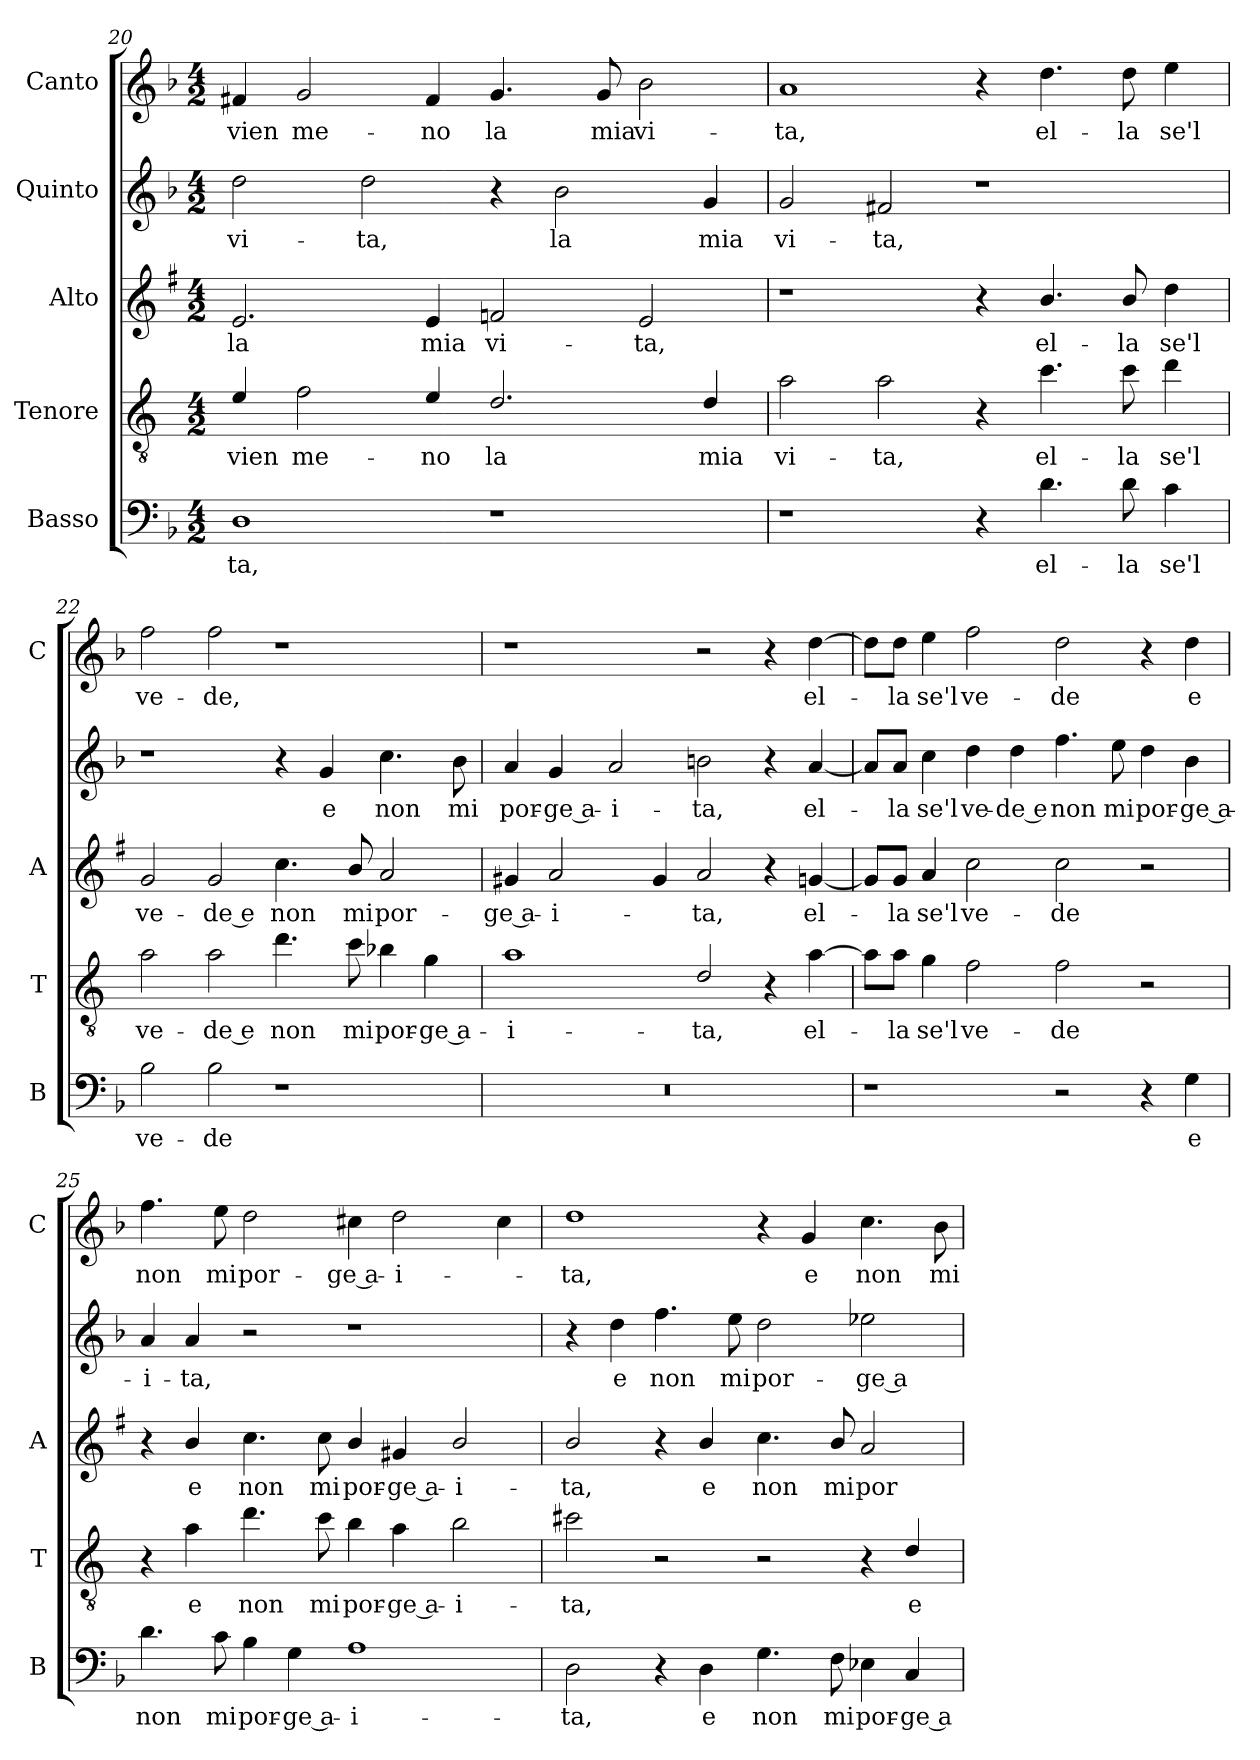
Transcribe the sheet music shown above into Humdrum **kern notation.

**kern	**text	**kern	**text	**kern	**text	**kern	**text	**kern	**text
*part5	*part5	*part4	*part4	*part3	*part3	*part2	*part2	*part1	*part1
*staff5	*staff5	*staff4	*staff4	*staff3	*staff3	*staff2	*staff2	*staff1	*staff1
*I"Basso	*	*I"Tenore	*	*I"Alto	*	*I"Quinto	*	*I"Canto	*
*I'B	*	*I'T	*	*I'A	*	*	*	*I'C	*
!!LO:LB:g=z
*clefF4	*	*clefGv2	*	*clefG2	*	*clefG2	*	*clefG2	*
*	*	*ITrd4c7	*	*ITrd1c2	*	*	*	*	*
*k[b-]	*	*k[b-]	*	*k[b-]	*	*k[b-]	*	*k[b-]	*
*F:	*	*F:	*	*F:	*	*F:	*	*F:	*
*M4/2	*	*M4/2	*	*M4/2	*	*M4/2	*	*M4/2	*
=20	=20	=20	=20	=20	=20	=20	=20	=20	=20
!	!LO:LY:b	!	!LO:LY:b	!	!LO:LY:b	!	!LO:LY:b	!	!LO:LY:b
1D	-ta,	4A/	vien	2.d/	la	2dd\	vi-	4f#X/	vien
!	!	!	!LO:LY:b	!	!	!	!	!	!LO:LY:b
.	.	2B-\	me-	.	.	.	.	2g/	me-
!	!	!	!	!	!	!	!LO:LY:b	!	!
.	.	.	.	.	.	2dd\	-ta,	.	.
!	!	!	!LO:LY:b	!	!LO:LY:b	!	!	!	!LO:LY:b
.	.	4A/	-no	4d/	mia	.	.	4f#/	-no
!	!	!	!LO:LY:b	!	!LO:LY:b	!	!	!	!LO:LY:b
1r	.	2.G/	la	2e-X/	vi-	4r	.	4.g/	la
!	!	!	!	!	!	!	!LO:LY:b	!	!
.	.	.	.	.	.	2b-\	la	.	.
!	!	!	!	!	!	!	!	!	!LO:LY:b
.	.	.	.	.	.	.	.	8g/	mia
!	!	!	!	!	!LO:LY:b	!	!	!	!LO:LY:b
.	.	.	.	2d/	-ta,	.	.	2b-\	vi-
!	!	!	!LO:LY:b	!	!	!	!LO:LY:b	!	!
.	.	4G/	mia	.	.	4g/	mia	.	.
=21	=21	=21	=21	=21	=21	=21	=21	=21	=21
!	!	!	!LO:LY:b	!	!	!	!LO:LY:b	!	!LO:LY:b
1r	.	2d\	vi-	1r	.	2g/	vi-	1a	-ta,
!	!	!	!LO:LY:b	!	!	!	!LO:LY:b	!	!
.	.	2d\	-ta,	.	.	2f#X/	-ta,	.	.
4r	.	4r	.	4r	.	1r	.	4r	.
!	!LO:LY:b	!	!LO:LY:b	!	!LO:LY:b	!	!	!	!LO:LY:b
4.d\	el-	4.f\	el-	4.a/	el-	.	.	4.dd\	el-
!	!LO:LY:b	!	!LO:LY:b	!	!LO:LY:b	!	!	!	!LO:LY:b
8d\	-la	8f\	-la	8a/	-la	.	.	8dd\	-la
!	!LO:LY:b	!	!LO:LY:b	!	!LO:LY:b	!	!	!	!LO:LY:b
4c\	se'l	4g\	se'l	4cc\	se'l	.	.	4ee\	se'l
=22	=22	=22	=22	=22	=22	=22	=22	=22	=22
!	!LO:LY:b	!	!LO:LY:b	!	!LO:LY:b	!	!	!	!LO:LY:b
2B-\	ve-	2d\	ve-	2f/	ve-	1r	.	2ff\	ve-
!	!LO:LY:b	!	!LO:LY:b	!	!LO:LY:b	!	!	!	!LO:LY:b
2B-\	-de	2d\	-de e	2f/	-de e	.	.	2ff\	-de,
!	!	!	!LO:LY:b	!	!LO:LY:b	!	!	!	!
1r	.	4.g\	non	4.b-\	non	4r	.	1r	.
!	!	!	!	!	!	!	!LO:LY:b	!	!
.	.	.	.	.	.	4g/	e	.	.
!	!	!	!LO:LY:b	!	!LO:LY:b	!	!	!	!
.	.	8f\	mi	8a/	mi	.	.	.	.
!	!	!	!LO:LY:b	!	!LO:LY:b	!	!LO:LY:b	!	!
.	.	4e-X\	por-	2g/	por-	4.cc\	non	.	.
!	!	!	!LO:LY:b	!	!	!	!	!	!
.	.	4c\	-ge a-	.	.	.	.	.	.
!	!	!	!	!	!	!	!LO:LY:b	!	!
.	.	.	.	.	.	8b-\	mi	.	.
!!LO:LB:g=z
=23	=23	=23	=23	=23	=23	=23	=23	=23	=23
!	!	!	!LO:LY:b	!	!LO:LY:b	!	!LO:LY:b	!	!
0r	.	1d	-i-	4f#X/	-ge a-	4a/	por-	1r	.
!	!	!	!	!	!LO:LY:b	!	!LO:LY:b	!	!
.	.	.	.	2g/	-i-	4g/	-ge a-	.	.
!	!	!	!	!	!	!	!LO:LY:b	!	!
.	.	.	.	.	.	2a/	-i-	.	.
.	.	.	.	4f#/	.	.	.	.	.
!	!	!	!LO:LY:b	!	!LO:LY:b	!	!LO:LY:b	!	!
.	.	2G/	-ta,	2g/	-ta,	2bn\	-ta,	2r	.
.	.	4r	.	4r	.	4r	.	4r	.
!	!	!	!LO:LY:b	!	!LO:LY:b	!	!LO:LY:b	!	!LO:LY:b
.	.	[4d\	el-	[4fn/	el-	[4a/	el-	[4dd\	el-
=24	=24	=24	=24	=24	=24	=24	=24	=24	=24
1r	.	8d\L]	.	8f/L]	.	8a/L]	.	8dd\L]	.
!	!	!	!LO:LY:b	!	!LO:LY:b	!	!LO:LY:b	!	!LO:LY:b
.	.	8d\J	-la	8f/J	-la	8a/J	-la	8dd\J	-la
!	!	!	!LO:LY:b	!	!LO:LY:b	!	!LO:LY:b	!	!LO:LY:b
.	.	4c\	se'l	4g/	se'l	4cc\	se'l	4ee\	se'l
!	!	!	!LO:LY:b	!	!LO:LY:b	!	!LO:LY:b	!	!LO:LY:b
.	.	2B-\	ve-	2b-\	ve-	4dd\	ve-	2ff\	ve-
!	!	!	!	!	!	!	!LO:LY:b	!	!
.	.	.	.	.	.	4dd\	-de e	.	.
!	!	!	!LO:LY:b	!	!LO:LY:b	!	!LO:LY:b	!	!LO:LY:b
2r	.	2B-\	-de	2b-\	-de	4.ff\	non	2dd\	-de
!	!	!	!	!	!	!	!LO:LY:b	!	!
.	.	.	.	.	.	8ee\	mi	.	.
!	!	!	!	!	!	!	!LO:LY:b	!	!
4r	.	2r	.	2r	.	4dd\	por-	4r	.
!	!LO:LY:b	!	!	!	!	!	!LO:LY:b	!	!LO:LY:b
4G\	e	.	.	.	.	4b-\	-ge a-	4dd\	e
=25	=25	=25	=25	=25	=25	=25	=25	=25	=25
!	!LO:LY:b	!	!	!	!	!	!LO:LY:b	!	!LO:LY:b
4.d\	non	4r	.	4r	.	4a/	-i-	4.ff\	non
!	!	!	!LO:LY:b	!	!LO:LY:b	!	!LO:LY:b	!	!
.	.	4d\	e	4a/	e	4a/	-ta,	.	.
!	!LO:LY:b	!	!	!	!	!	!	!	!LO:LY:b
8c\	mi	.	.	.	.	.	.	8ee\	mi
!	!LO:LY:b	!	!LO:LY:b	!	!LO:LY:b	!	!	!	!LO:LY:b
4B-\	por-	4.g\	non	4.b-\	non	2r	.	2dd\	por-
!	!LO:LY:b	!	!	!	!	!	!	!	!
4G\	-ge a-	.	.	.	.	.	.	.	.
!	!	!	!LO:LY:b	!	!LO:LY:b	!	!	!	!
.	.	8f\	mi	8b-\	mi	.	.	.	.
!	!LO:LY:b	!	!LO:LY:b	!	!LO:LY:b	!	!	!	!LO:LY:b
1A	-i-	4e\	por-	4a/	por-	1r	.	4cc#X\	-ge a-
!	!	!	!LO:LY:b	!	!LO:LY:b	!	!	!	!LO:LY:b
.	.	4d\	-ge a-	4f#X/	-ge a-	.	.	2dd\	-i-
!	!	!	!LO:LY:b	!	!LO:LY:b	!	!	!	!
.	.	2e\	-i-	2a/	-i-	.	.	.	.
.	.	.	.	.	.	.	.	4cc#\	.
!!LO:PB:g=z
=26	=26	=26	=26	=26	=26	=26	=26	=26	=26
!	!LO:LY:b	!	!LO:LY:b	!	!LO:LY:b	!	!	!	!LO:LY:b
2D\	-ta,	2f#X\	-ta,	2a/	-ta,	4r	.	1dd	-ta,
!	!	!	!	!	!	!	!LO:LY:b	!	!
.	.	.	.	.	.	4dd\	e	.	.
!	!	!	!	!	!	!	!LO:LY:b	!	!
4r	.	2r	.	4r	.	4.ff\	non	.	.
!	!LO:LY:b	!	!	!	!LO:LY:b	!	!	!	!
4D\	e	.	.	4a/	e	.	.	.	.
!	!	!	!	!	!	!	!LO:LY:b	!	!
.	.	.	.	.	.	8ee\	mi	.	.
!	!LO:LY:b	!	!	!	!LO:LY:b	!	!LO:LY:b	!	!
4.G\	non	2r	.	4.b-\	non	2dd\	por-	4r	.
!	!	!	!	!	!	!	!	!	!LO:LY:b
.	.	.	.	.	.	.	.	4g/	e
!	!LO:LY:b	!	!	!	!LO:LY:b	!	!	!	!
8F\	mi	.	.	8a/	mi	.	.	.	.
!	!LO:LY:b	!	!	!	!LO:LY:b	!	!LO:LY:b	!	!LO:LY:b
4E-X\	por-	4r	.	2g/	por-	2ee-X\	-ge a-	4.cc\	non
!	!LO:LY:b	!	!LO:LY:b	!	!	!	!	!	!
4C/	-ge a-	4G/	e	.	.	.	.	.	.
!	!	!	!	!	!	!	!	!	!LO:LY:b
.	.	.	.	.	.	.	.	8b-\	mi
=	=	=	=	=	=	=	=	=	=
*-	*-	*-	*-	*-	*-	*-	*-	*-	*-
